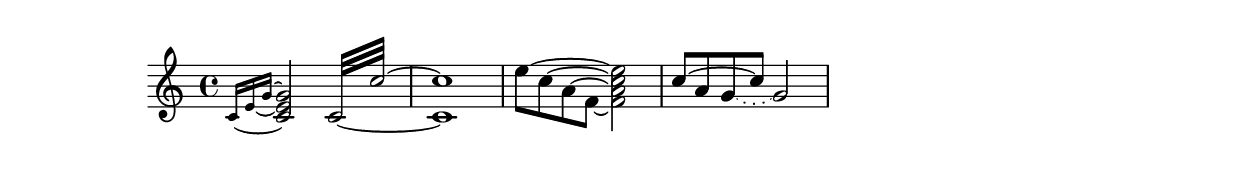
%% Do not edit this file; it is auto-generated from LSR http://lsr.dsi.unimi.it
%% This file is in the public domain.
\version "2.11.53"

\header {
  lsrtags = "rhythms"

 doctitlees = "Uso de ligaduras en los arpegios"
 texidoces = "
En ocasiones se usan ligaduras de unión para escribir los arpegios.
En este caso, las dos notas ligadas no tienen que ser consecutivas.
Esto se puede conseguir estableciendo la propiedad
@code{tieWaitForNote} al valor \"verdadero\".  La misma funcionalidad
es de utilidad, por ejemplo, para ligar un trémolo a un acorde, pero
en principio, también se puede usar para notas normales consecutivas,
como se muestra en este ejemplo.

"
  texidoc = "
Ties are sometimes used to write out arpeggios.  In this case, two tied
notes need not be consecutive.  This can be achieved by setting the
@code{tieWaitForNote} property to \"true\".  The same feature is also
useful, for example, to tie a tremolo to a chord, but in principle, it
can also be used for ordinary consecutive notes, as demonstrated in
this example. 

"
  doctitle = "Using ties with arpeggios"
} % begin verbatim
\relative c' {
  \set tieWaitForNote = ##t
  \grace { c16[~ e~ g]~ } <c, e g>2
  \repeat tremolo 8 { c32~ c'~ } <c c,>1
  e8~ c~ a~ f~ <e' c a f>2
  \tieUp c8~ a \tieDown \tieDotted g~ c g2
}
